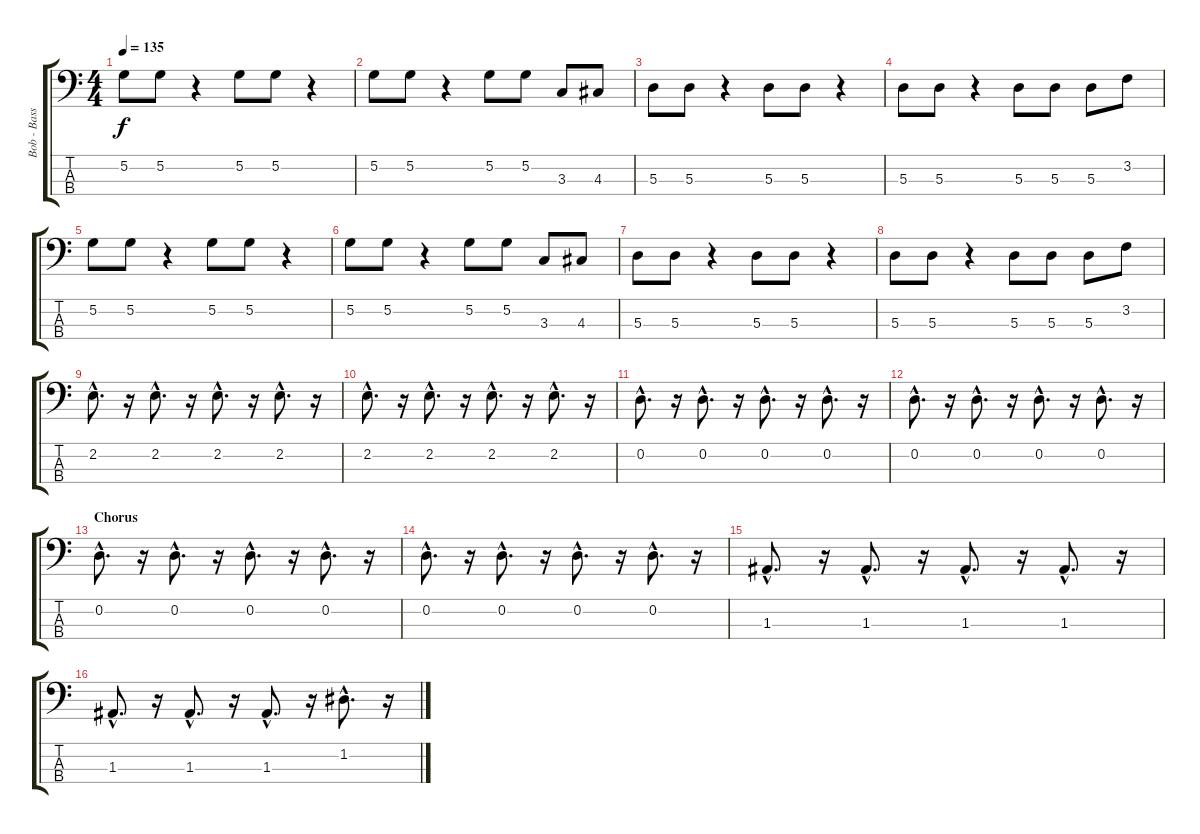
\track ("Bob - Bass" "Bob - Bass") {instrument electricbassfinger}
\staff {score tabs}
\tuning (G2 D2 A1 E1) {hide}
\ts (4 4)
\tempo 135
\clef f4
\ks c
5.2.8{dy f} 5.2.8 r.4 5.2.8 5.2.8 r.4 |
5.2.8 5.2.8 r.4 5.2.8 5.2.8 3.3.8 4.3.8 |
5.3.8 5.3.8 r.4 5.3.8 5.3.8 r.4 |
5.3.8 5.3.8 r.4 5.3.8 5.3.8 5.3.8 3.2.8 |
5.2.8 5.2.8 r.4 5.2.8 5.2.8 r.4 |
5.2.8 5.2.8 r.4 5.2.8 5.2.8 3.3.8 4.3.8 |
5.3.8 5.3.8 r.4 5.3.8 5.3.8 r.4 |
5.3.8 5.3.8 r.4 5.3.8 5.3.8 5.3.8 3.2.8 |
2.2{hac}.8{d} r.16 2.2{hac}.8{d} r.16 2.2{hac}.8{d} r.16 2.2{hac}.8{d} r.16 |
2.2{hac}.8{d} r.16 2.2{hac}.8{d} r.16 2.2{hac}.8{d} r.16 2.2{hac}.8{d} r.16 |
0.2{hac}.8{d} r.16 0.2{hac}.8{d} r.16 0.2{hac}.8{d} r.16 0.2{hac}.8{d} r.16 |
0.2{hac}.8{d} r.16 0.2{hac}.8{d} r.16 0.2{hac}.8{d} r.16 0.2{hac}.8{d} r.16 |
\section ("" "Chorus")
0.2{hac}.8{d} r.16 0.2{hac}.8{d} r.16 0.2{hac}.8{d} r.16 0.2{hac}.8{d} r.16 |
0.2{hac}.8{d} r.16 0.2{hac}.8{d} r.16 0.2{hac}.8{d} r.16 0.2{hac}.8{d} r.16 |
1.3{hac}.8{d} r.16 1.3{hac}.8{d} r.16 1.3{hac}.8{d} r.16 1.3{hac}.8{d} r.16 |
1.3{hac}.8{d} r.16 1.3{hac}.8{d} r.16 1.3{hac}.8{d} r.16 1.2{hac}.8{d} r.16
